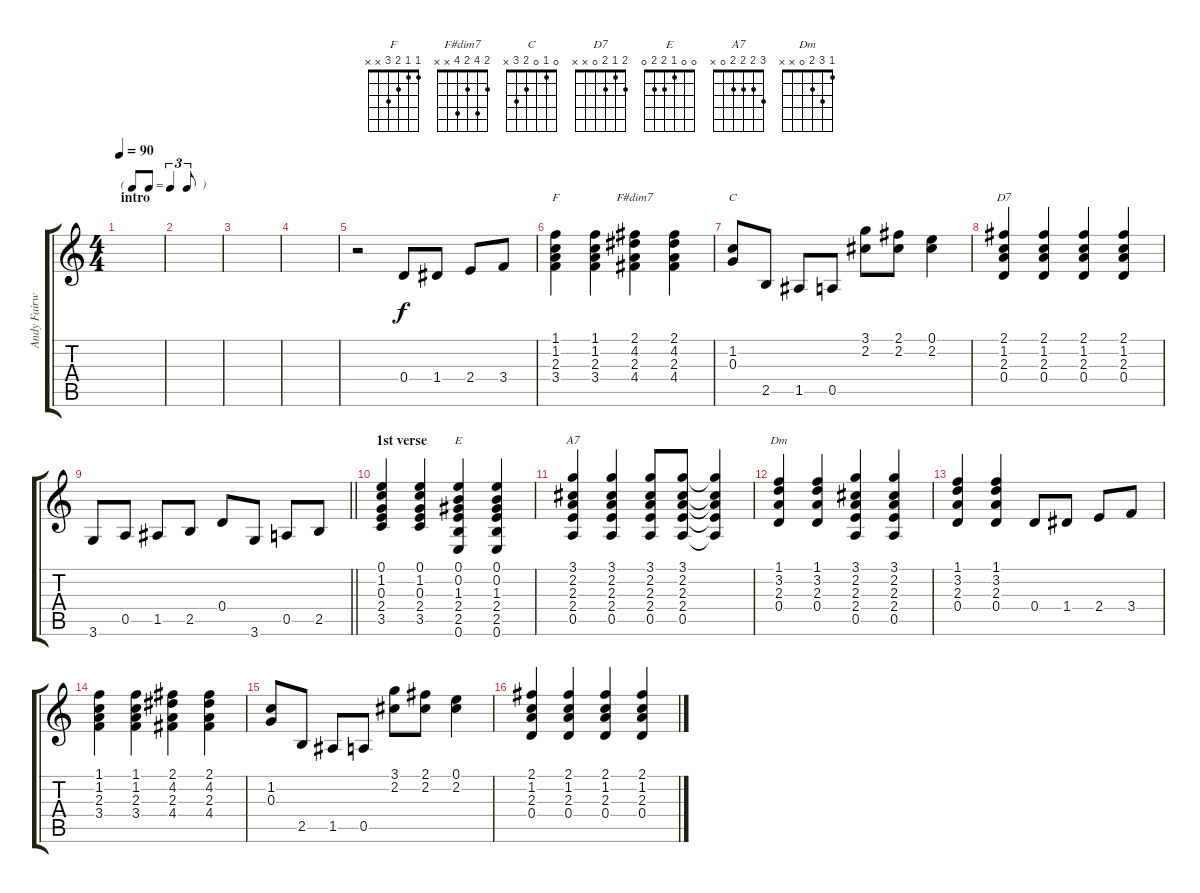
\track ("Andy Fairweather Low" "Andy Fairw") {instrument acousticguitarsteel}
\staff {score tabs}
\tuning (E4 B3 G3 D3 A2 E2) {hide}
\chord ("F" 1 1 2 3 x x)
\chord ("F#dim7" 2 4 2 4 x x)
\chord ("C" 0 1 0 2 3 x)
\chord ("D7" 2 1 2 0 x x)
\chord ("E" 0 0 1 2 2 0)
\chord ("A7" 3 2 2 2 0 x)
\chord ("Dm" 1 3 2 0 x x)
\ts (4 4)
\tf triplet8th
\section ("" "intro")
\tempo 90
\clef g2
\ks c
|
|
|
|
r.2 0.4.8 1.4.8 2.4.8 3.4.8 |
(1.1 1.2 2.3 3.4).4{ch "F"} (1.1 1.2 2.3 3.4).4 (2.1 4.2 2.3 4.4).4{ch "F#dim7"} (2.1 4.2 2.3 4.4).4 |
(1.2 0.3).8{ch "C"} 2.5.8 1.5.8 0.5.8 (3.1 2.2).8 (2.1 2.2).8 (0.1 2.2).4 |
(2.1 1.2 2.3 0.4).4{ch "D7"} (2.1 1.2 2.3 0.4).4 (2.1 1.2 2.3 0.4).4 (2.1 1.2 2.3 0.4).4 |
\barLineRight lightlight
3.6.8 0.5.8 1.5.8 2.5.8 0.4.8 3.6.8 0.5.8 2.5.8 |
\section ("" "1st verse")
(0.1 1.2 0.3 2.4 3.5).4 (0.1 1.2 0.3 2.4 3.5).4 (0.1 0.2 1.3 2.4 2.5 0.6).4{ch "E"} (0.1 0.2 1.3 2.4 2.5 0.6).4 |
(3.1 2.2 2.3 2.4 0.5).4{ch "A7"} (3.1 2.2 2.3 2.4 0.5).4 (3.1 2.2 2.3 2.4 0.5).8 (3.1 2.2 2.3 2.4 0.5).8 (3.1{t} 2.2{t} 2.3{t} 2.4{t} 0.5{t}).4 |
(1.1 3.2 2.3 0.4).4{ch "Dm"} (1.1 3.2 2.3 0.4).4 (3.1 2.2 2.3 2.4 0.5).4 (3.1 2.2 2.3 2.4 0.5).4 |
(1.1 3.2 2.3 0.4).4 (1.1 3.2 2.3 0.4).4 0.4.8 1.4.8 2.4.8 3.4.8 |
(1.1 1.2 2.3 3.4).4 (1.1 1.2 2.3 3.4).4 (2.1 4.2 2.3 4.4).4 (2.1 4.2 2.3 4.4).4 |
(1.2 0.3).8 2.5.8 1.5.8 0.5.8 (3.1 2.2).8 (2.1 2.2).8 (0.1 2.2).4 |
(2.1 1.2 2.3 0.4).4 (2.1 1.2 2.3 0.4).4 (2.1 1.2 2.3 0.4).4 (2.1 1.2 2.3 0.4).4
